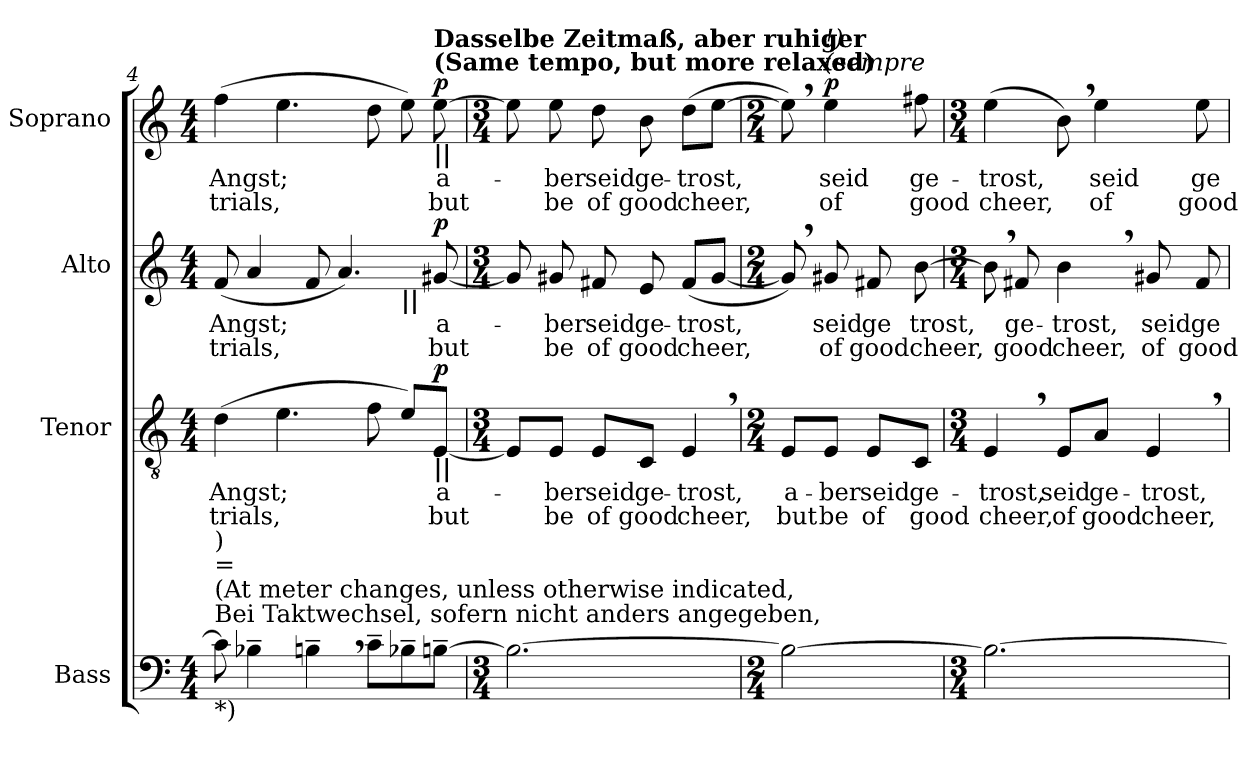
**kern	**kern	**text	**text	**dynam	**kern	**text	**text	**dynam	**kern	**text	**text	**dynam
*part4	*part3	*part3	*part3	*part3	*part2	*part2	*part2	*part2	*part1	*part1	*part1	*part1
*staff4	*staff3	*staff3	*staff3	*staff3	*staff2	*staff2	*staff2	*staff2	*staff1	*staff1	*staff1	*staff1
*I"Bass	*I"Tenor	*	*	*	*I"Alto	*	*	*	*I"Soprano	*	*	*
!!LO:LB:g=z
*clefF4	*clefGv2	*	*	*	*clefG2	*	*	*	*clefG2	*	*	*
*k[]	*k[]	*	*	*	*k[]	*	*	*	*k[]	*	*	*
*C:	*C:	*	*	*	*C:	*	*	*	*C:	*	*	*
*M4/4	*M4/4	*	*	*	*M4/4	*	*	*	*M4/4	*	*	*
=4	=4	=4	=4	=4	=4	=4	=4	=4	=4	=4	=4	=4
!	!	!LO:LY:b	!LO:LY:b	!	!	!	!	!	!	!	!	!
!	!	!	!	!	!	!LO:LY:b	!LO:LY:b	!	!	!	!	!
!LO:TX:b:t=*)	!	!	!	!	!	!	!	!	!	!	!	!
!LO:TX:t=Bei Taktwechsel, sofern nicht anders angegeben,	!	!	!	!	!	!	!	!	!	!	!	!
!LO:TX:t=(At meter changes, unless otherwise indicated,	!	!	!	!	!	!	!	!	!	!	!	!
!LO:TX:t==	!	!	!	!	!	!	!	!	!	!	!	!
!LO:TX:t=)	!	!	!	!	!	!	!	!	!	!	!	!
!	!	!	!	!	!	!	!	!	!	!LO:LY:b	!LO:LY:b	!
*	*	*	*	*	*^	*	*	*	*	*	*	*
8c\]	(>4d\	Angst;	trials,	.	(<8f/	2.ryy	Angst;	trials,	.	(>4ff\	Angst;	trials,	.
4B-X~>\	.	.	.	.	4a/	.	.	.	.	.	.	.	.
.	4.e\	.	.	.	.	.	.	.	.	4.ee\	.	.	.
4Bn~>,>\	.	.	.	.	8f/	.	.	.	.	.	.	.	.
.	.	.	.	.	4.a/)	.	.	.	.	.	.	.	.
8c~>\L	8f\	.	.	.	.	.	.	.	.	8dd\	.	.	.
!	!	!	!	!	!	!LO:TX:b:B:t=||	!	!	!	!	!	!	!
8B-X~>\	8e/L)	.	.	.	.	4ryy	.	.	.	8ee\)	.	.	.
!	!	!LO:LY:b	!LO:LY:b	!	!	!	!	!	!	!	!	!	!
!	!	!	!	!	!	!	!LO:LY:b	!LO:LY:b	!	!	!	!	!
!	!	!	!	!	!	!	!	!	!	!LO:TX:a:B:t=Dasselbe Zeitmaß, aber ruhiger \n(Same tempo, but more relaxed)	!	!	!
!	!	!	!	!	!	!	!	!	!	!LO:TX:b:B:t=||	!	!	!
!	!LO:TX:b:B:t=||	!	!	!	!	!	!	!	!	!	!	!	!
!	!	!	!	!LO:DY:a	!	!	!	!	!LO:DY:a	!	!LO:LY:b	!LO:LY:b	!LO:DY:a
[8Bn~>\J	[8E/J	a-	but	p	[8g#X/	.	a-	but	p	[8ee\	a-	but	p
*	*	*	*	*	*v	*v	*	*	*	*	*	*	*
=5	=5	=5	=5	=5	=5	=5	=5	=5	=5	=5	=5	=5
*M3/4	*M3/4	*	*	*	*M3/4	*	*	*	*M3/4	*	*	*
2.B\_	8E/L]	.	.	.	8g#/]	.	.	.	8ee\]	.	.	.
!	!	!LO:LY:b	!LO:LY:b	!	!	!	!	!	!	!	!	!
!	!	!	!	!	!	!LO:LY:b	!LO:LY:b	!	!	!	!	!
!	!	!	!	!	!	!	!	!	!	!LO:LY:b	!LO:LY:b	!
.	8E/J	-ber	be	.	8g#X/	-ber	be	.	8ee\	-ber	be	.
!	!	!LO:LY:b	!LO:LY:b	!	!	!	!	!	!	!	!	!
!	!	!	!	!	!	!LO:LY:b	!LO:LY:b	!	!	!	!	!
!	!	!	!	!	!	!	!	!	!	!LO:LY:b	!LO:LY:b	!
.	8E/L	seid	of	.	8f#X/	seid	of	.	8dd\	seid	of	.
!	!	!LO:LY:b	!LO:LY:b	!	!	!	!	!	!	!	!	!
!	!	!	!	!	!	!LO:LY:b	!LO:LY:b	!	!	!	!	!
!	!	!	!	!	!	!	!	!	!	!LO:LY:b	!LO:LY:b	!
.	8C/J	ge-	good	.	8e/	ge-	good	.	8b\	ge-	good	.
!	!	!LO:LY:b	!LO:LY:b	!	!	!	!	!	!	!	!	!
!	!	!	!	!	!	!LO:LY:b	!LO:LY:b	!	!	!	!	!
!	!	!	!	!	!	!	!	!	!	!LO:LY:b	!LO:LY:b	!
.	4E,>/	-trost,	cheer,	.	(<8f#/L	-trost,	cheer,	.	(>8dd\L	-trost,	cheer,	.
.	.	.	.	.	[8g#/J	.	.	.	[8ee\J	.	.	.
=6	=6	=6	=6	=6	=6	=6	=6	=6	=6	=6	=6	=6
*M2/4	*M2/4	*	*	*	*M2/4	*	*	*	*M2/4	*	*	*
!	!	!LO:LY:b	!LO:LY:b	!	!	!	!	!	!	!	!	!
2B\_	8E/L	a-	but	.	8g#,>/])	.	.	.	8ee,>\])	.	.	.
!	!	!LO:LY:b	!LO:LY:b	!	!	!	!	!	!	!	!	!
!	!	!	!	!	!	!LO:LY:b	!LO:LY:b	!	!	!	!	!
!	!	!	!	!	!	!	!	!	!LO:TX:a:i:t=(sempre	!	!	!
!	!	!	!	!	!	!	!	!	!LO:TX:a:i:t=!)	!	!	!
!	!	!	!	!	!	!	!	!	!	!LO:LY:b	!LO:LY:b	!LO:DY:a
.	8E/J	-ber	be	.	8g#X/	seid	of	.	4ee\	seid	of	p
!	!	!LO:LY:b	!LO:LY:b	!	!	!	!	!	!	!	!	!
!	!	!	!	!	!	!LO:LY:b	!LO:LY:b	!	!	!	!	!
.	8E/L	seid	of	.	8f#X/	ge	good	.	.	.	.	.
!	!	!LO:LY:b	!LO:LY:b	!	!	!	!	!	!	!	!	!
!	!	!	!	!	!	!LO:LY:b	!LO:LY:b	!	!	!	!	!
!	!	!	!	!	!	!	!	!	!	!LO:LY:b	!LO:LY:b	!
.	8C/J	ge-	good	.	[8b\	trost,	cheer,	.	8ff#X\	ge-	good	.
=7	=7	=7	=7	=7	=7	=7	=7	=7	=7	=7	=7	=7
*M3/4	*M3/4	*	*	*	*M3/4	*	*	*	*M3/4	*	*	*
!	!	!LO:LY:b	!LO:LY:b	!	!	!	!	!	!	!	!	!
!	!	!	!	!	!	!	!	!	!	!LO:LY:b	!LO:LY:b	!
2.B\_	4E,>/	-trost,	cheer,	.	8b,>\]	.	.	.	(>4ee\	-trost,	cheer,	.
!	!	!	!	!	!	!LO:LY:b	!LO:LY:b	!	!	!	!	!
.	.	.	.	.	8f#X/	ge-	good	.	.	.	.	.
!	!	!LO:LY:b	!LO:LY:b	!	!	!	!	!	!	!	!	!
!	!	!	!	!	!	!LO:LY:b	!LO:LY:b	!	!	!	!	!
.	8E/L	seid	of	.	4b,>\	-trost,	cheer,	.	8b,>\)	.	.	.
!	!	!LO:LY:b	!LO:LY:b	!	!	!	!	!	!	!	!	!
!	!	!	!	!	!	!	!	!	!	!LO:LY:b	!LO:LY:b	!
.	8A/J	ge-	good	.	.	.	.	.	4ee\	seid	of	.
!	!	!LO:LY:b	!LO:LY:b	!	!	!	!	!	!	!	!	!
!	!	!	!	!	!	!LO:LY:b	!LO:LY:b	!	!	!	!	!
.	4E,>/	-trost,	cheer,	.	8g#X/	seid	of	.	.	.	.	.
!	!	!	!	!	!	!LO:LY:b	!LO:LY:b	!	!	!	!	!
!	!	!	!	!	!	!	!	!	!	!LO:LY:b	!LO:LY:b	!
.	.	.	.	.	8f#/	ge-	good	.	8ee\	ge-	good	.
=	=	=	=	=	=	=	=	=	=	=	=	=
*-	*-	*-	*-	*-	*-	*-	*-	*-	*-	*-	*-	*-
